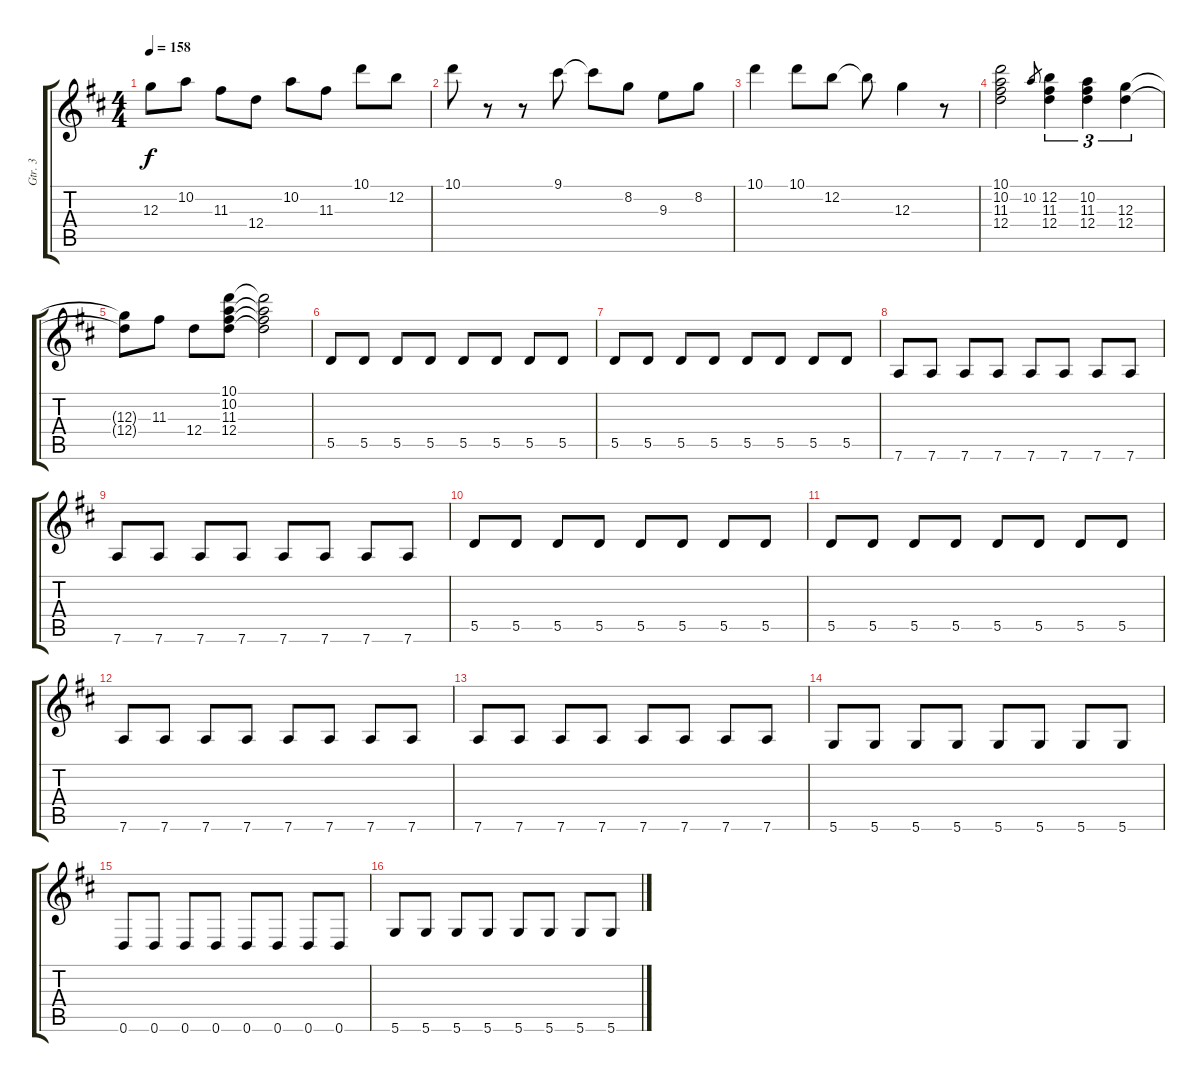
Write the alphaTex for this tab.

\track ("Gtr. 3" "Gtr. 3") {instrument distortionguitar}
\staff {score tabs}
\tuning (E4 B3 G3 D3 A2 D2) {hide}
\ts (4 4)
\tempo 158
\clef g2
\ks d
12.3.8{dy f} 10.2.8 11.3.8 12.4.8 10.2.8 11.3.8 10.1.8 12.2.8 |
10.1.8 r.8 r.8 9.1.8 9.1{t}.8 8.2.8 9.3.8 8.2.8 |
10.1.4 10.1.8 12.2.8 12.2{t}.8 12.3.4 r.8 |
(10.1 10.2 11.3 12.4).2 10.2.8{gr} (12.2 11.3 12.4).4{tu (3 2)} (10.2 11.3 12.4).4{tu (3 2)} (12.3 12.4).4{tu (3 2)} |
(12.3{t} 12.4{t}).8 11.3.8 12.4.8 (10.1 10.2 11.3 12.4).8 (10.1{t} 10.2{t} 11.3{t} 12.4{t}).2 |
5.5.8{instrument distortionguitar} 5.5.8 5.5.8 5.5.8 5.5.8 5.5.8 5.5.8 5.5.8 |
5.5.8 5.5.8 5.5.8 5.5.8 5.5.8 5.5.8 5.5.8 5.5.8 |
7.6.8 7.6.8 7.6.8 7.6.8 7.6.8 7.6.8 7.6.8 7.6.8 |
7.6.8 7.6.8 7.6.8 7.6.8 7.6.8 7.6.8 7.6.8 7.6.8 |
5.5.8 5.5.8 5.5.8 5.5.8 5.5.8 5.5.8 5.5.8 5.5.8 |
5.5.8 5.5.8 5.5.8 5.5.8 5.5.8 5.5.8 5.5.8 5.5.8 |
7.6.8 7.6.8 7.6.8 7.6.8 7.6.8 7.6.8 7.6.8 7.6.8 |
7.6.8 7.6.8 7.6.8 7.6.8 7.6.8 7.6.8 7.6.8 7.6.8 |
5.6.8 5.6.8 5.6.8 5.6.8 5.6.8 5.6.8 5.6.8 5.6.8 |
0.6.8 0.6.8 0.6.8 0.6.8 0.6.8 0.6.8 0.6.8 0.6.8 |
5.6.8 5.6.8 5.6.8 5.6.8 5.6.8 5.6.8 5.6.8 5.6.8
